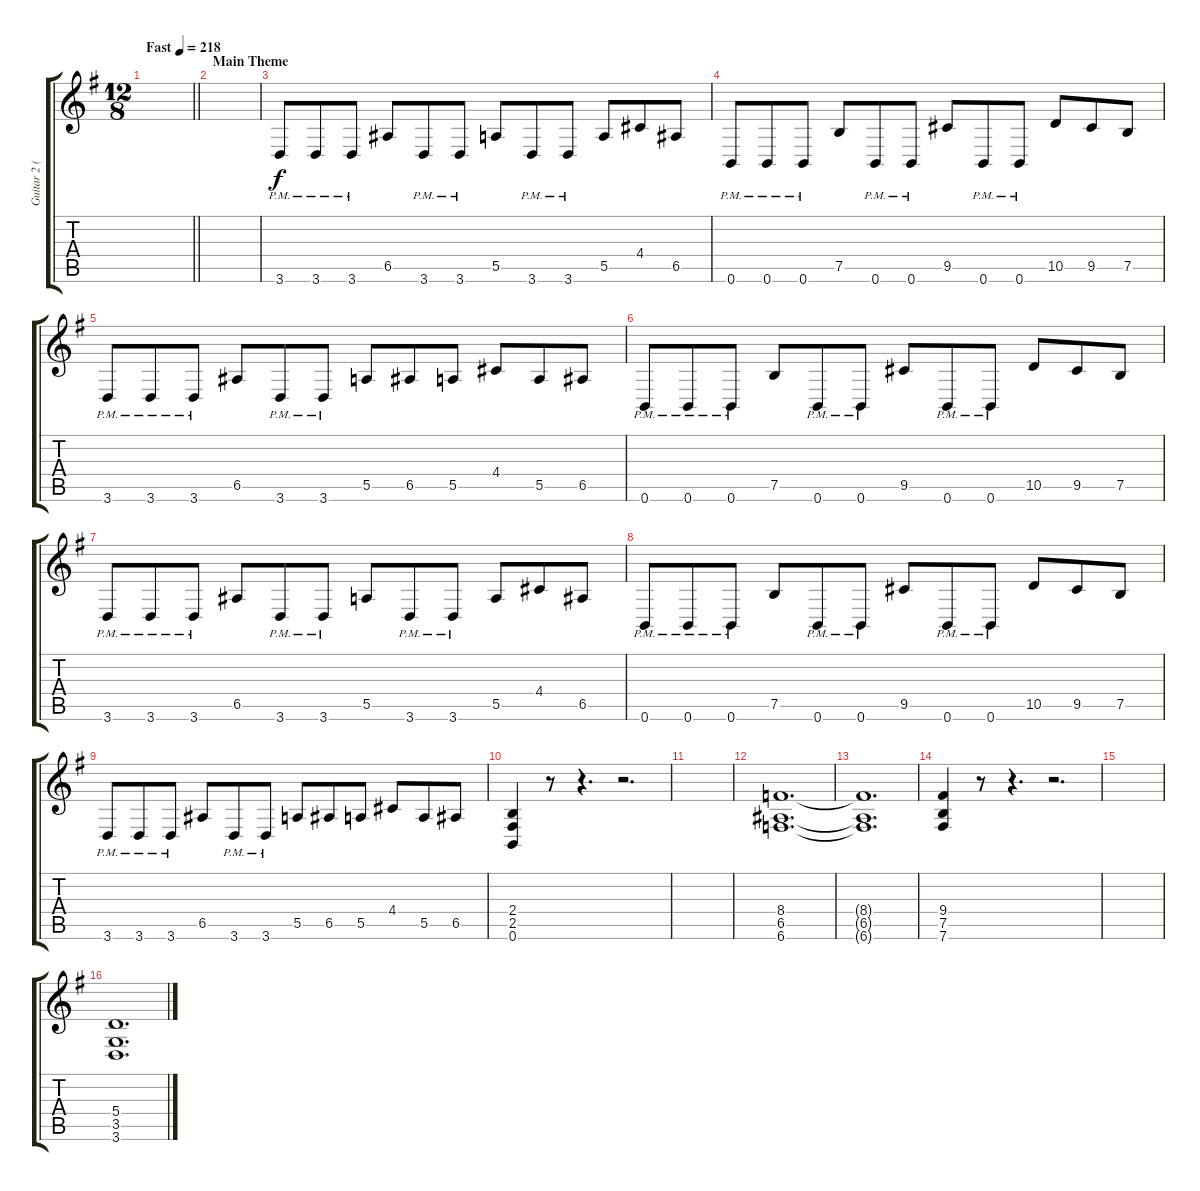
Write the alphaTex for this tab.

\track ("Guitar 2 (Jason)" "Guitar 2 (") {instrument distortionguitar}
\staff {score tabs}
\tuning (B3 Gb3 D3 A2 E2 B1) {hide}
\ts (12 8)
\tempo (218 "Fast")
\clef g2
\barLineRight lightlight
\ks eminor
|
\section ("" "Main Theme")
|
3.6{pm}.8 3.6{pm}.8 3.6{pm}.8 6.5.8 3.6{pm}.8 3.6{pm}.8 5.5.8 3.6{pm}.8 3.6{pm}.8 5.5.8 4.4.8 6.5.8 |
0.6{pm}.8 0.6{pm}.8 0.6{pm}.8 7.5.8 0.6{pm}.8 0.6{pm}.8 9.5.8 0.6{pm}.8 0.6{pm}.8 10.5.8 9.5.8 7.5.8 |
3.6{pm}.8 3.6{pm}.8 3.6{pm}.8 6.5.8 3.6{pm}.8 3.6{pm}.8 5.5.8 6.5.8 5.5.8 4.4.8 5.5.8 6.5.8 |
0.6{pm}.8 0.6{pm}.8 0.6{pm}.8 7.5.8 0.6{pm}.8 0.6{pm}.8 9.5.8 0.6{pm}.8 0.6{pm}.8 10.5.8 9.5.8 7.5.8 |
3.6{pm}.8 3.6{pm}.8 3.6{pm}.8 6.5.8 3.6{pm}.8 3.6{pm}.8 5.5.8 3.6{pm}.8 3.6{pm}.8 5.5.8 4.4.8 6.5.8 |
0.6{pm}.8 0.6{pm}.8 0.6{pm}.8 7.5.8 0.6{pm}.8 0.6{pm}.8 9.5.8 0.6{pm}.8 0.6{pm}.8 10.5.8 9.5.8 7.5.8 |
3.6{pm}.8 3.6{pm}.8 3.6{pm}.8 6.5.8 3.6{pm}.8 3.6{pm}.8 5.5.8 6.5.8 5.5.8 4.4.8 5.5.8 6.5.8 |
(2.4 2.5 0.6).4 r.8 r.4{d} r.2{d} |
|
(8.4 6.5 6.6).1{d} |
(8.4{t} 6.5{t} 6.6{t}).1{d} |
(9.4 7.5 7.6).4 r.8 r.4{d} r.2{d} |
|
(5.4 3.5 3.6).1{d}
